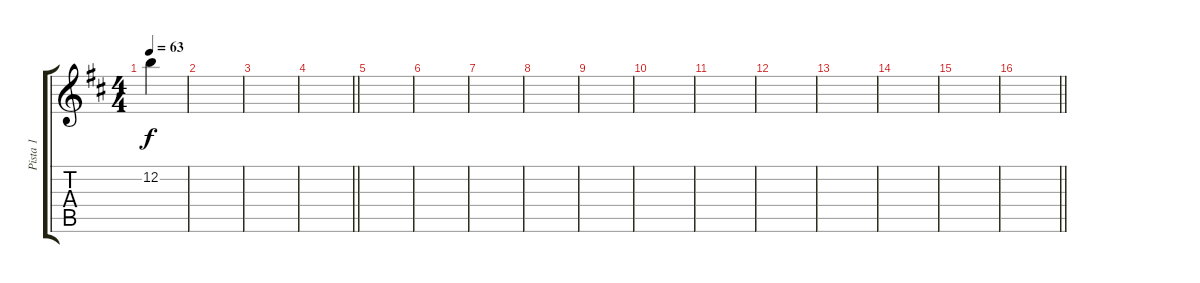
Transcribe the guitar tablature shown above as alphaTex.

\track ("Pista 1" "Pista 1") {mute instrument electricguitarjazz}
\staff {score tabs}
\tuning (E4 B3 G3 D3 A2 E2) {hide}
\ts (4 4)
\tempo 63
\clef g2
\ks d
12.2.4{dy f} |
|
|
\barLineRight lightlight
|
|
|
|
|
|
|
|
|
|
|
|
\barLineRight lightlight
